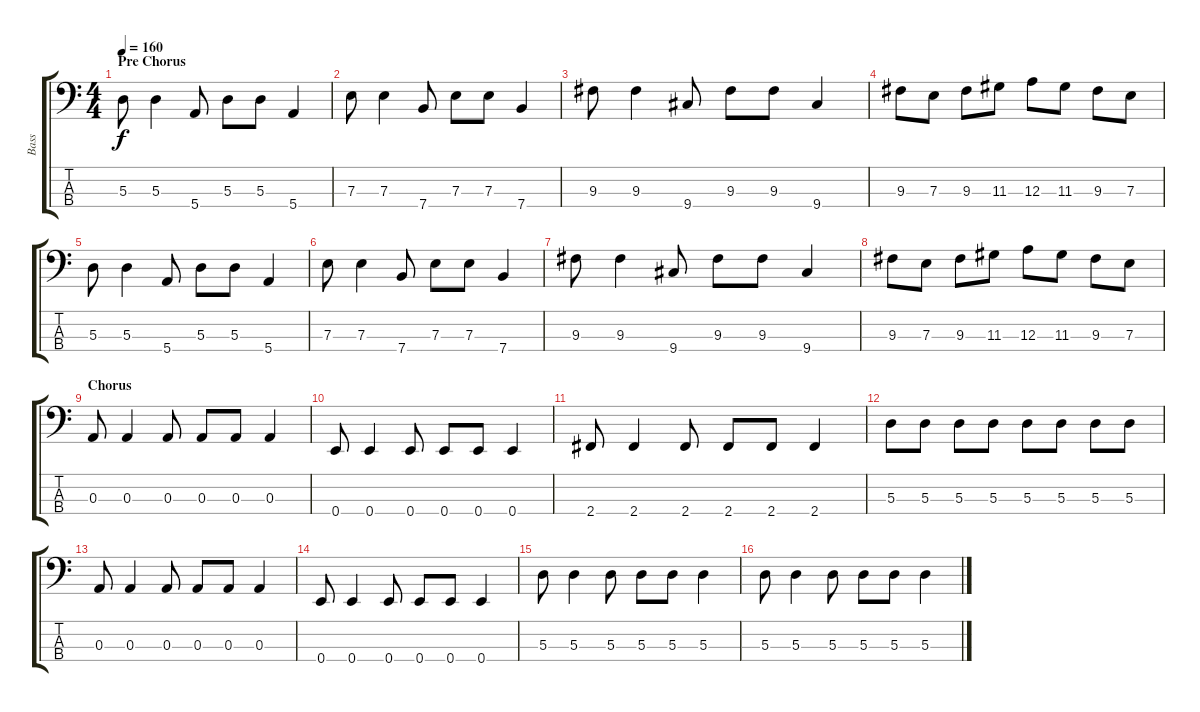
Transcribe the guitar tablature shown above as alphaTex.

\track ("Bass" "Bass") {instrument electricbasspick}
\staff {score tabs}
\tuning (G2 D2 A1 E1) {hide}
\ts (4 4)
\section ("" "Pre Chorus ")
\tempo 160
\clef f4
\ks c
5.3.8{dy f} 5.3.4 5.4.8 5.3.8 5.3.8 5.4.4 |
7.3.8 7.3.4 7.4.8 7.3.8 7.3.8 7.4.4 |
9.3.8 9.3.4 9.4.8 9.3.8 9.3.8 9.4.4 |
9.3.8 7.3.8 9.3.8 11.3.8 12.3.8 11.3.8 9.3.8 7.3.8 |
5.3.8 5.3.4 5.4.8 5.3.8 5.3.8 5.4.4 |
7.3.8 7.3.4 7.4.8 7.3.8 7.3.8 7.4.4 |
9.3.8 9.3.4 9.4.8 9.3.8 9.3.8 9.4.4 |
9.3.8 7.3.8 9.3.8 11.3.8 12.3.8 11.3.8 9.3.8 7.3.8 |
\section ("" "Chorus")
0.3.8 0.3.4 0.3.8 0.3.8 0.3.8 0.3.4 |
0.4.8 0.4.4 0.4.8 0.4.8 0.4.8 0.4.4 |
2.4.8 2.4.4 2.4.8 2.4.8 2.4.8 2.4.4 |
5.3.8 5.3.8 5.3.8 5.3.8 5.3.8 5.3.8 5.3.8 5.3.8 |
0.3.8 0.3.4 0.3.8 0.3.8 0.3.8 0.3.4 |
0.4.8 0.4.4 0.4.8 0.4.8 0.4.8 0.4.4 |
5.3.8 5.3.4 5.3.8 5.3.8 5.3.8 5.3.4 |
5.3.8 5.3.4 5.3.8 5.3.8 5.3.8 5.3.4
